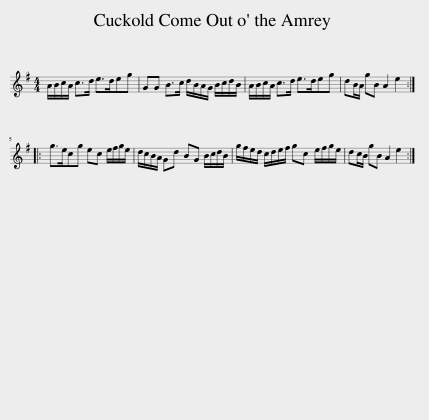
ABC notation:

X:1
L:1/8
M:4/4
I:linebreak $
K:G
V:1 treble
V:1
 A/B/c/A/ c>d e>deg | GG B>c d/B/A/G/ B/c/d/B/ | A/B/c/A/ c>d e>deg | dB/A/ gB A2 e2 ::$ g>ecg ec e/f/g/e/ | %5
 d/c/B/A/ Gd BG B/c/d/B/ | g/f/e/d/ c/d/e/f/ gc e/f/g/e/ | dc/B/ gB A2 e2 :| %8
